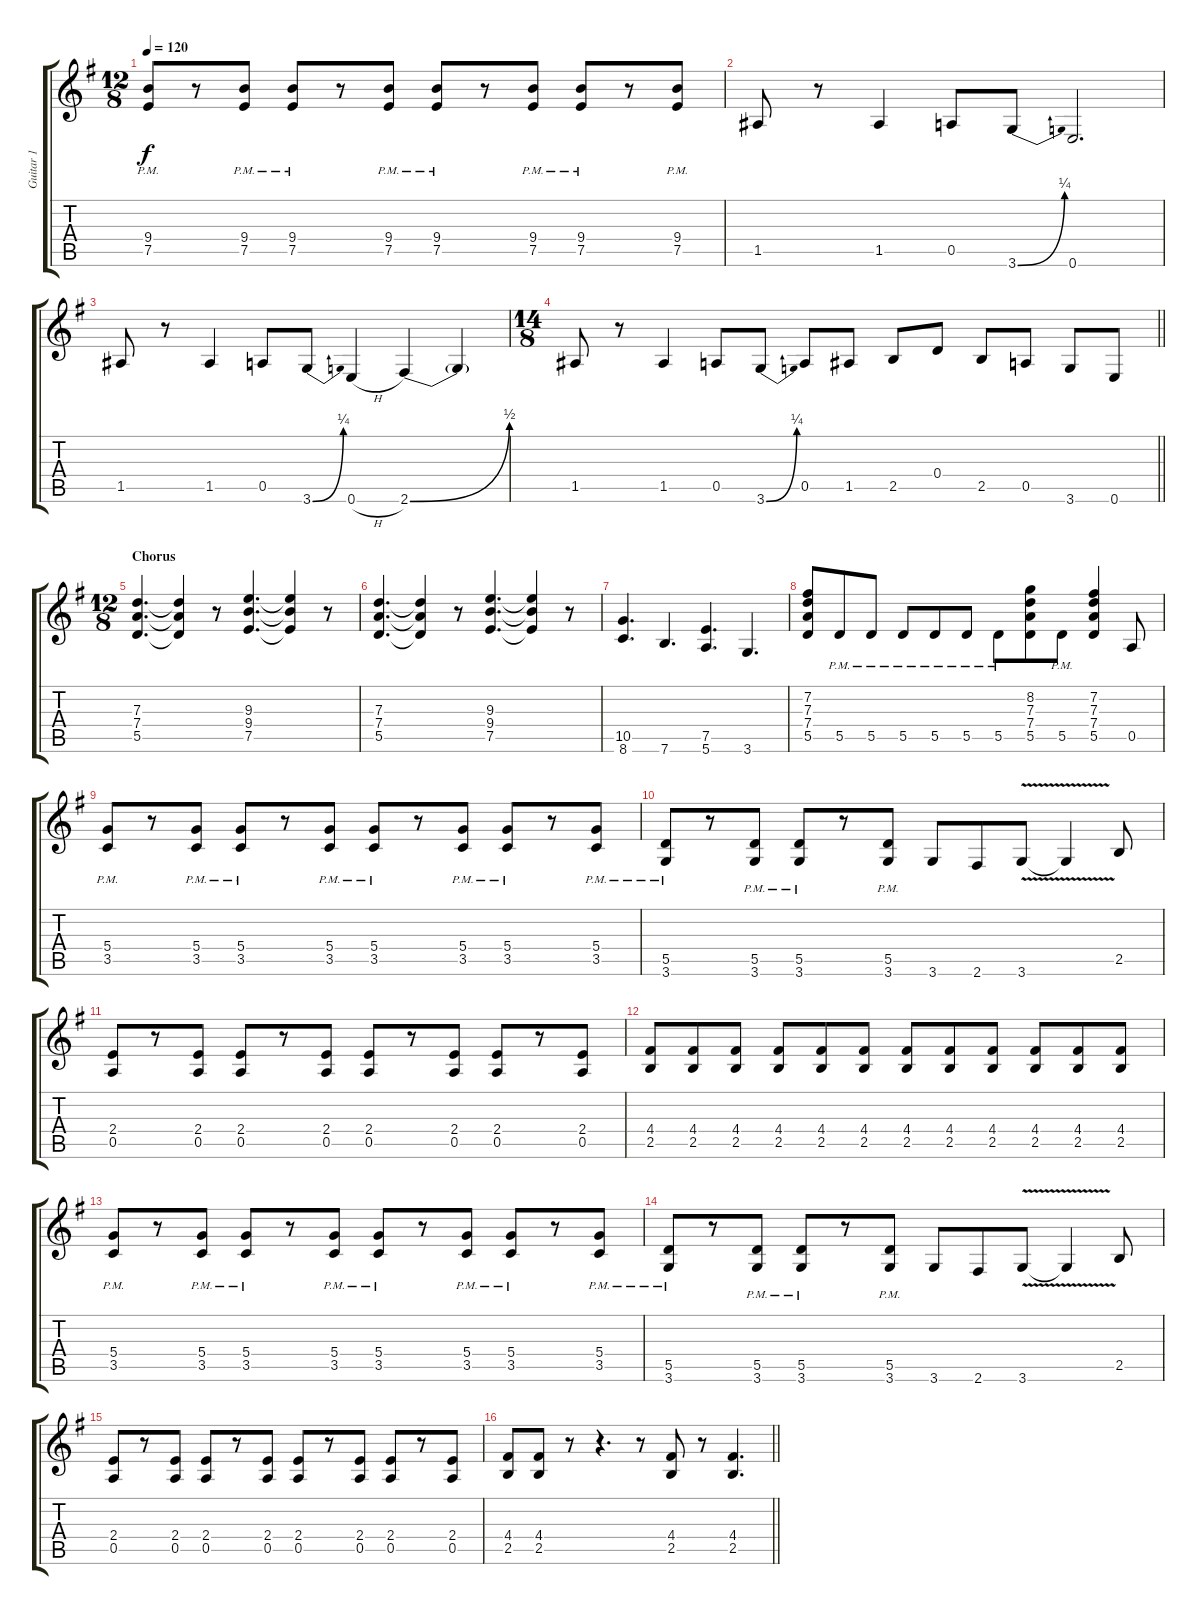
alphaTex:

\track ("Guitar 1" "Guitar 1") {instrument overdrivenguitar}
\staff {score tabs}
\tuning (E4 B3 G3 D3 A2 E2) {hide}
\ts (12 8)
\tempo 120
\clef g2
\ks eminor
(9.4{pm} 7.5{pm}).8{dy f} r.8 (9.4{pm} 7.5{pm}).8 (9.4{pm} 7.5{pm}).8 r.8 (9.4{pm} 7.5{pm}).8 (9.4{pm} 7.5{pm}).8 r.8 (9.4{pm} 7.5{pm}).8 (9.4{pm} 7.5{pm}).8 r.8 (9.4{pm} 7.5{pm}).8 |
1.5.8 r.8 1.5.4 0.5.8 3.6{be (bend 0 0 60 1)}.8 0.6.2{d} |
1.5.8 r.8 1.5.4 0.5.8 3.6{be (bend 0 0 60 1)}.8 0.6{h}.4 2.6{be (bend 0 0 60 2)}.4 2.6{t}.4 |
\ts (14 8)
\barLineRight lightlight
1.5.8 r.8 1.5.4 0.5.8 3.6{be (bend 0 0 60 1)}.8 0.5.8 1.5.8 2.5.8 0.4.8 2.5.8 0.5.8 3.6.8 0.6.8 |
\ts (12 8)
\section ("" "Chorus")
(7.3 7.4 5.5).4{d} (7.3{t} 7.4{t} 5.5{t}).4 r.8 (9.3 9.4 7.5).4{d} (9.3{t} 9.4{t} 7.5{t}).4 r.8 |
(7.3 7.4 5.5).4{d} (7.3{t} 7.4{t} 5.5{t}).4 r.8 (9.3 9.4 7.5).4{d} (9.3{t} 9.4{t} 7.5{t}).4 r.8 |
(10.5 8.6).4{d} 7.6.4{d} (7.5 5.6).4{d} 3.6.4{d} |
(7.2 7.3 7.4 5.5).8 5.5{pm}.8 5.5{pm}.8 5.5{pm}.8 5.5{pm}.8 5.5{pm}.8 5.5{pm}.8 (8.2 7.3 7.4 5.5).8 5.5{pm}.8 (7.2 7.3 7.4 5.5).4 0.5.8 |
(5.4{pm} 3.5{pm}).8 r.8 (5.4{pm} 3.5{pm}).8 (5.4{pm} 3.5{pm}).8 r.8 (5.4{pm} 3.5{pm}).8 (5.4{pm} 3.5{pm}).8 r.8 (5.4{pm} 3.5{pm}).8 (5.4{pm} 3.5{pm}).8 r.8 (5.4{pm} 3.5{pm}).8 |
(5.5{pm} 3.6{pm}).8 r.8 (5.5{pm} 3.6{pm}).8 (5.5{pm} 3.6{pm}).8 r.8 (5.5{pm} 3.6{pm}).8 3.6.8 2.6.8 3.6{v}.8 3.6{t}.4 2.5.8 |
(2.4 0.5).8 r.8 (2.4 0.5).8 (2.4 0.5).8 r.8 (2.4 0.5).8 (2.4 0.5).8 r.8 (2.4 0.5).8 (2.4 0.5).8 r.8 (2.4 0.5).8 |
(4.4 2.5).8 (4.4 2.5).8 (4.4 2.5).8 (4.4 2.5).8 (4.4 2.5).8 (4.4 2.5).8 (4.4 2.5).8 (4.4 2.5).8 (4.4 2.5).8 (4.4 2.5).8 (4.4 2.5).8 (4.4 2.5).8 |
(5.4{pm} 3.5{pm}).8 r.8 (5.4{pm} 3.5{pm}).8 (5.4{pm} 3.5{pm}).8 r.8 (5.4{pm} 3.5{pm}).8 (5.4{pm} 3.5{pm}).8 r.8 (5.4{pm} 3.5{pm}).8 (5.4{pm} 3.5{pm}).8 r.8 (5.4{pm} 3.5{pm}).8 |
(5.5{pm} 3.6{pm}).8 r.8 (5.5{pm} 3.6{pm}).8 (5.5{pm} 3.6{pm}).8 r.8 (5.5{pm} 3.6{pm}).8 3.6.8 2.6.8 3.6{v}.8 3.6{t}.4 2.5.8 |
(2.4 0.5).8 r.8 (2.4 0.5).8 (2.4 0.5).8 r.8 (2.4 0.5).8 (2.4 0.5).8 r.8 (2.4 0.5).8 (2.4 0.5).8 r.8 (2.4 0.5).8 |
\barLineRight lightlight
(4.4 2.5).8 (4.4 2.5).8 r.8 r.4{d} r.8 (4.4 2.5).8 r.8 (4.4 2.5).4{d}
